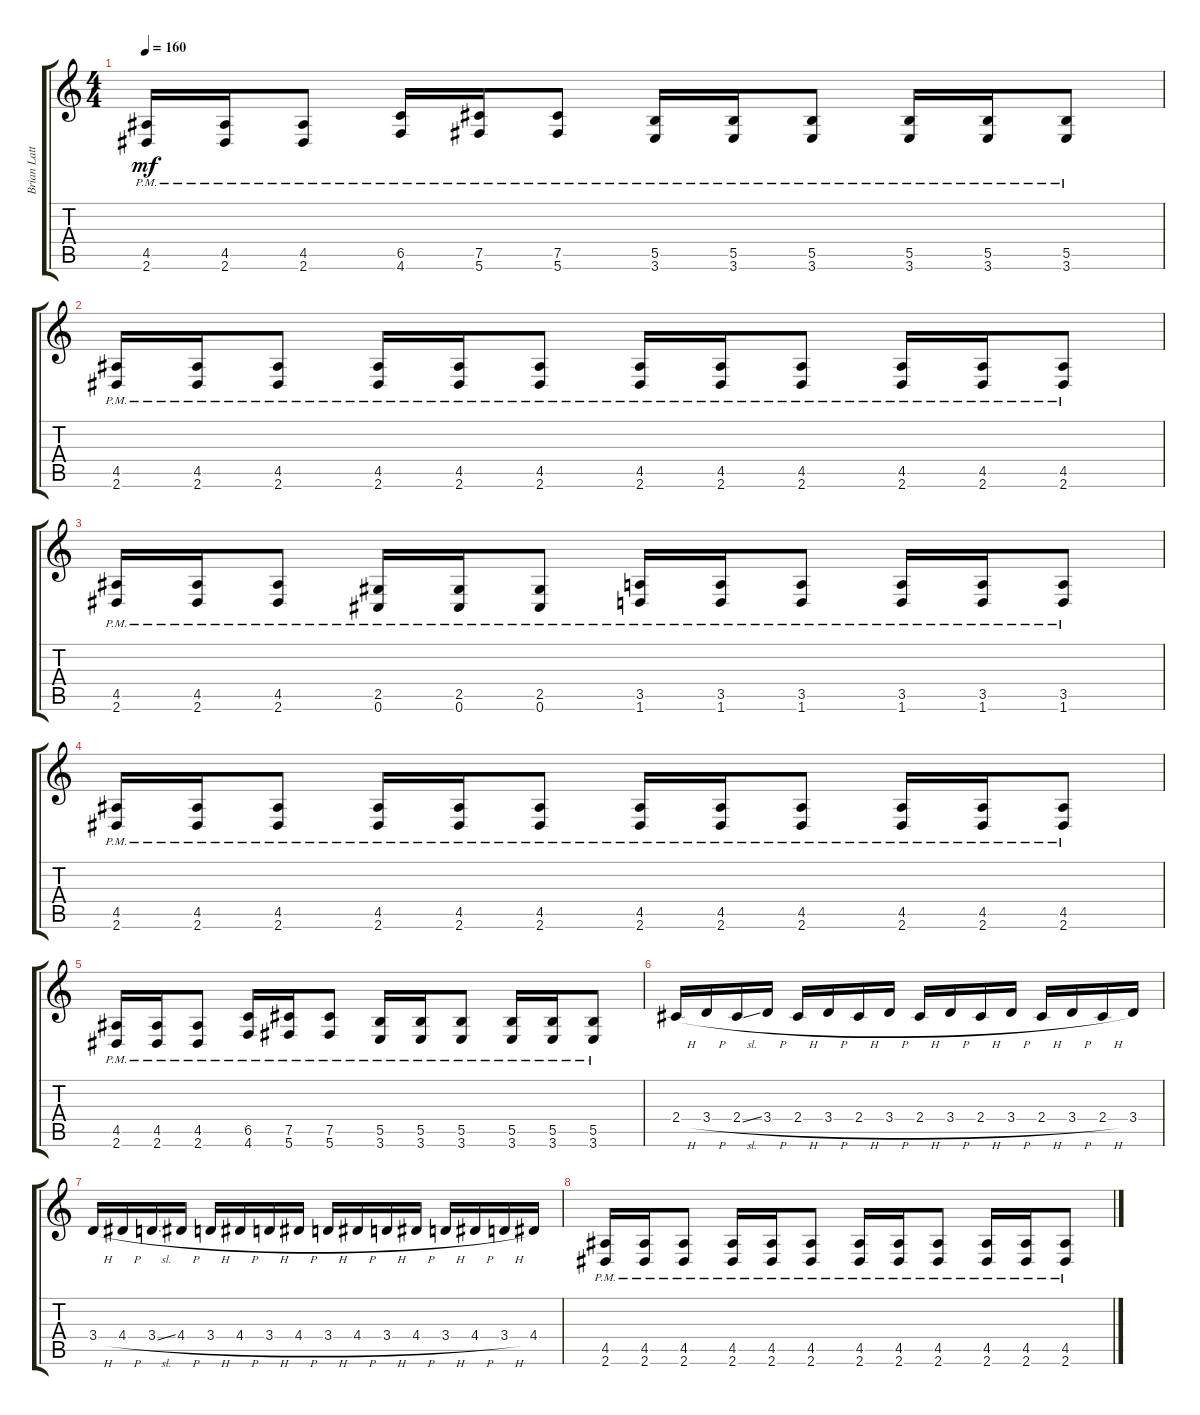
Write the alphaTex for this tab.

\track ("Brian Latta" "Brian Latt") {instrument distortionguitar}
\staff {score tabs}
\tuning (Db4 Ab3 E3 B2 Gb2 Db2) {hide}
\ts (4 4)
\tempo 160
\clef g2
\ks c
(4.5{pm} 2.6{pm}).16{dy mf} (4.5{pm} 2.6{pm}).16 (4.5{pm} 2.6{pm}).8 (6.5{pm} 4.6{pm}).16 (7.5{pm} 5.6{pm}).16 (7.5{pm} 5.6{pm}).8 (5.5{pm} 3.6{pm}).16 (5.5{pm} 3.6{pm}).16 (5.5{pm} 3.6{pm}).8 (5.5{pm} 3.6{pm}).16 (5.5{pm} 3.6{pm}).16 (5.5{pm} 3.6{pm}).8 |
(4.5{pm} 2.6{pm}).16 (4.5{pm} 2.6{pm}).16 (4.5{pm} 2.6{pm}).8 (4.5{pm} 2.6{pm}).16 (4.5{pm} 2.6{pm}).16 (4.5{pm} 2.6{pm}).8 (4.5{pm} 2.6{pm}).16 (4.5{pm} 2.6{pm}).16 (4.5{pm} 2.6{pm}).8 (4.5{pm} 2.6{pm}).16 (4.5{pm} 2.6{pm}).16 (4.5{pm} 2.6{pm}).8 |
(4.5{pm} 2.6{pm}).16 (4.5{pm} 2.6{pm}).16 (4.5{pm} 2.6{pm}).8 (2.5{pm} 0.6{pm}).16 (2.5{pm} 0.6{pm}).16 (2.5{pm} 0.6{pm}).8 (3.5{pm} 1.6{pm}).16 (3.5{pm} 1.6{pm}).16 (3.5{pm} 1.6{pm}).8 (3.5{pm} 1.6{pm}).16 (3.5{pm} 1.6{pm}).16 (3.5{pm} 1.6{pm}).8 |
(4.5{pm} 2.6{pm}).16 (4.5{pm} 2.6{pm}).16 (4.5{pm} 2.6{pm}).8 (4.5{pm} 2.6{pm}).16 (4.5{pm} 2.6{pm}).16 (4.5{pm} 2.6{pm}).8 (4.5{pm} 2.6{pm}).16 (4.5{pm} 2.6{pm}).16 (4.5{pm} 2.6{pm}).8 (4.5{pm} 2.6{pm}).16 (4.5{pm} 2.6{pm}).16 (4.5{pm} 2.6{pm}).8 |
(4.5{pm} 2.6{pm}).16 (4.5{pm} 2.6{pm}).16 (4.5{pm} 2.6{pm}).8 (6.5{pm} 4.6{pm}).16 (7.5{pm} 5.6{pm}).16 (7.5{pm} 5.6{pm}).8 (5.5{pm} 3.6{pm}).16 (5.5{pm} 3.6{pm}).16 (5.5{pm} 3.6{pm}).8 (5.5{pm} 3.6{pm}).16 (5.5{pm} 3.6{pm}).16 (5.5{pm} 3.6{pm}).8 |
2.4{h}.16 3.4{h}.16 2.4{sl}.16 3.4{h}.16 2.4{h}.16 3.4{h}.16 2.4{h}.16 3.4{h}.16 2.4{h}.16 3.4{h}.16 2.4{h}.16 3.4{h}.16 2.4{h}.16 3.4{h}.16 2.4{h}.16 3.4.16 |
3.4{h}.16 4.4{h}.16 3.4{sl}.16 4.4{h}.16 3.4{h}.16 4.4{h}.16 3.4{h}.16 4.4{h}.16 3.4{h}.16 4.4{h}.16 3.4{h}.16 4.4{h}.16 3.4{h}.16 4.4{h}.16 3.4{h}.16 4.4.16 |
(4.5{pm} 2.6{pm}).16 (4.5{pm} 2.6{pm}).16 (4.5{pm} 2.6{pm}).8 (4.5{pm} 2.6{pm}).16 (4.5{pm} 2.6{pm}).16 (4.5{pm} 2.6{pm}).8 (4.5{pm} 2.6{pm}).16 (4.5{pm} 2.6{pm}).16 (4.5{pm} 2.6{pm}).8 (4.5{pm} 2.6{pm}).16 (4.5{pm} 2.6{pm}).16 (4.5{pm} 2.6{pm}).8
